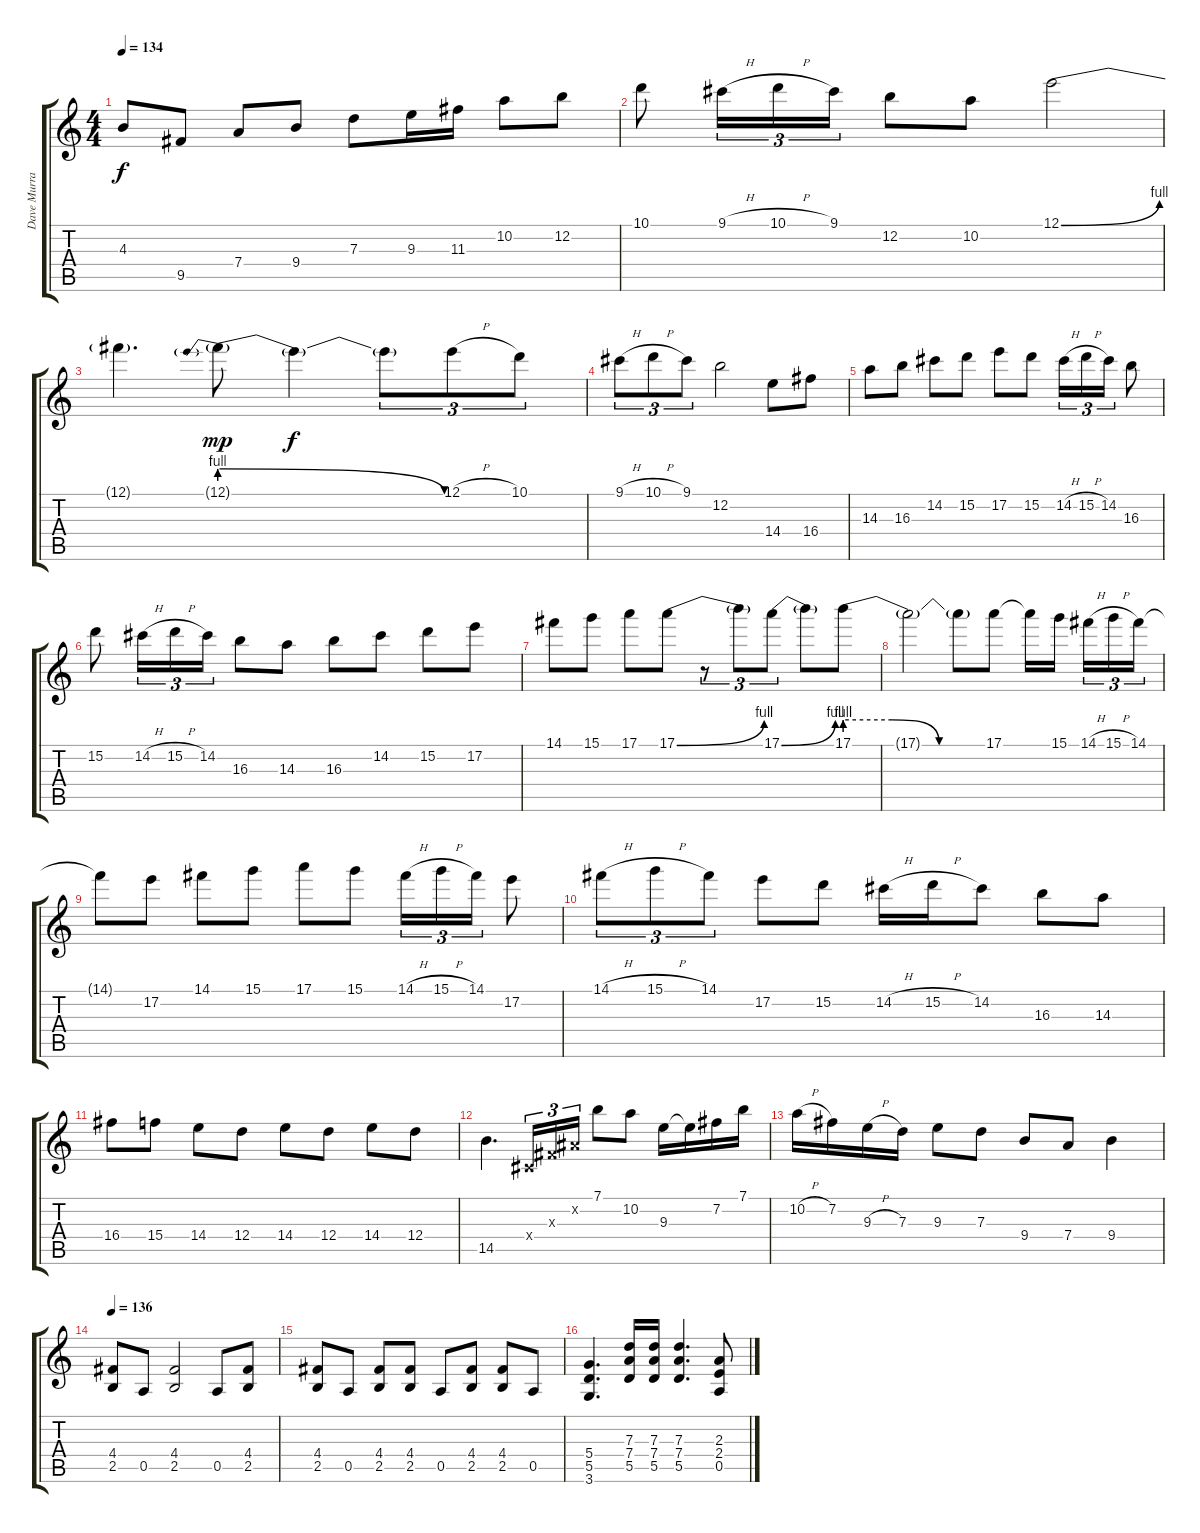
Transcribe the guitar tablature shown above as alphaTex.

\track ("Dave Murray" "Dave Murra") {instrument distortionguitar}
\staff {score tabs}
\tuning (E4 B3 G3 D3 A2 E2) {hide}
\ts (4 4)
\tempo 134
\clef g2
\ks c
4.3{t}.8{dy f} 9.5.8 7.4.8 9.4.8 7.3.8 9.3.16 11.3.16 10.2.8 12.2.8 |
10.1.8 9.1{h}.16{tu (3 2)} 10.1{h}.16{tu (3 2)} 9.1.16{tu (3 2)} 12.2.8 10.2.8 12.1{be (bend 0 0 60 4)}.2 |
12.1{t}.4{d} 12.1{be (prebendrelease 0 4 60 0) g}.8{dy mp} 12.1{t}.4{dy f} 12.1{t}.8{tu (3 2)} 12.1{h}.8{tu (3 2)} 10.1.8{tu (3 2)} |
9.1{h}.8{tu (3 2)} 10.1{h}.8{tu (3 2)} 9.1.8{tu (3 2)} 12.2.2 14.4.8 16.4.8 |
14.3.8 16.3.8 14.2.8 15.2.8 17.2.8 15.2.8 14.2{h}.16{tu (3 2)} 15.2{h}.16{tu (3 2)} 14.2.16{tu (3 2)} 16.3.8 |
15.2.8 14.2{h}.16{tu (3 2)} 15.2{h}.16{tu (3 2)} 14.2.16{tu (3 2)} 16.3.8 14.3.8 16.3.8 14.2.8 15.2.8 17.2.8 |
14.1.8 15.1.8 17.1.8 17.1{be (bend 0 0 60 4)}.8 r.8{tu (3 2)} 17.1{t}.8{tu (3 2)} 17.1{be (bend 0 0 60 4)}.8{tu (3 2)} 17.1{t}.8 17.1{be (custom 0 4 20 4 40 0 60 0)}.8 |
17.1{t}.2 17.1{t}.8 17.1.8 17.1{t}.16 15.1.16{beam splitsecondary} 14.1{h}.16{tu (3 2)} 15.1{h}.16{tu (3 2)} 14.1.16{tu (3 2)} |
14.1{t}.8 17.2.8 14.1.8 15.1.8 17.1.8 15.1.8 14.1{h}.16{tu (3 2)} 15.1{h}.16{tu (3 2)} 14.1.16{tu (3 2)} 17.2.8 |
14.1{h}.8{tu (3 2)} 15.1{h}.8{tu (3 2)} 14.1.8{tu (3 2)} 17.2.8 15.2.8 14.2{h}.16 15.2{h}.16 14.2.8 16.3.8 14.3.8 |
16.4.8 15.4.8 14.4.8 12.4.8 14.4.8 12.4.8 14.4.8 12.4.8 |
14.5.4{d} -1.4{x}.16{tu (3 2)} -1.3{x}.16{tu (3 2)} -1.2{x}.16{tu (3 2)} 7.1.8 10.2.8 9.3.16 9.3{t}.16 7.2.16 7.1.16 |
10.2{h}.16 7.2.16 9.3{h}.16 7.3.16 9.3.8 7.3.8 9.4.8 7.4.8 9.4.4 |
\tempo 136
(4.4 2.5).8{volume 14} 0.5.8 (4.4 2.5).2 0.5.8 (4.4 2.5).8 |
(4.4 2.5).8 0.5.8 (4.4 2.5).8 (4.4 2.5).8 0.5.8 (4.4 2.5).8 (4.4 2.5).8 0.5.8 |
(5.4 5.5 3.6).4{d} (7.3 7.4 5.5).16 (7.3 7.4 5.5).16 (7.3 7.4 5.5).4{d} (2.3 2.4 0.5).8
